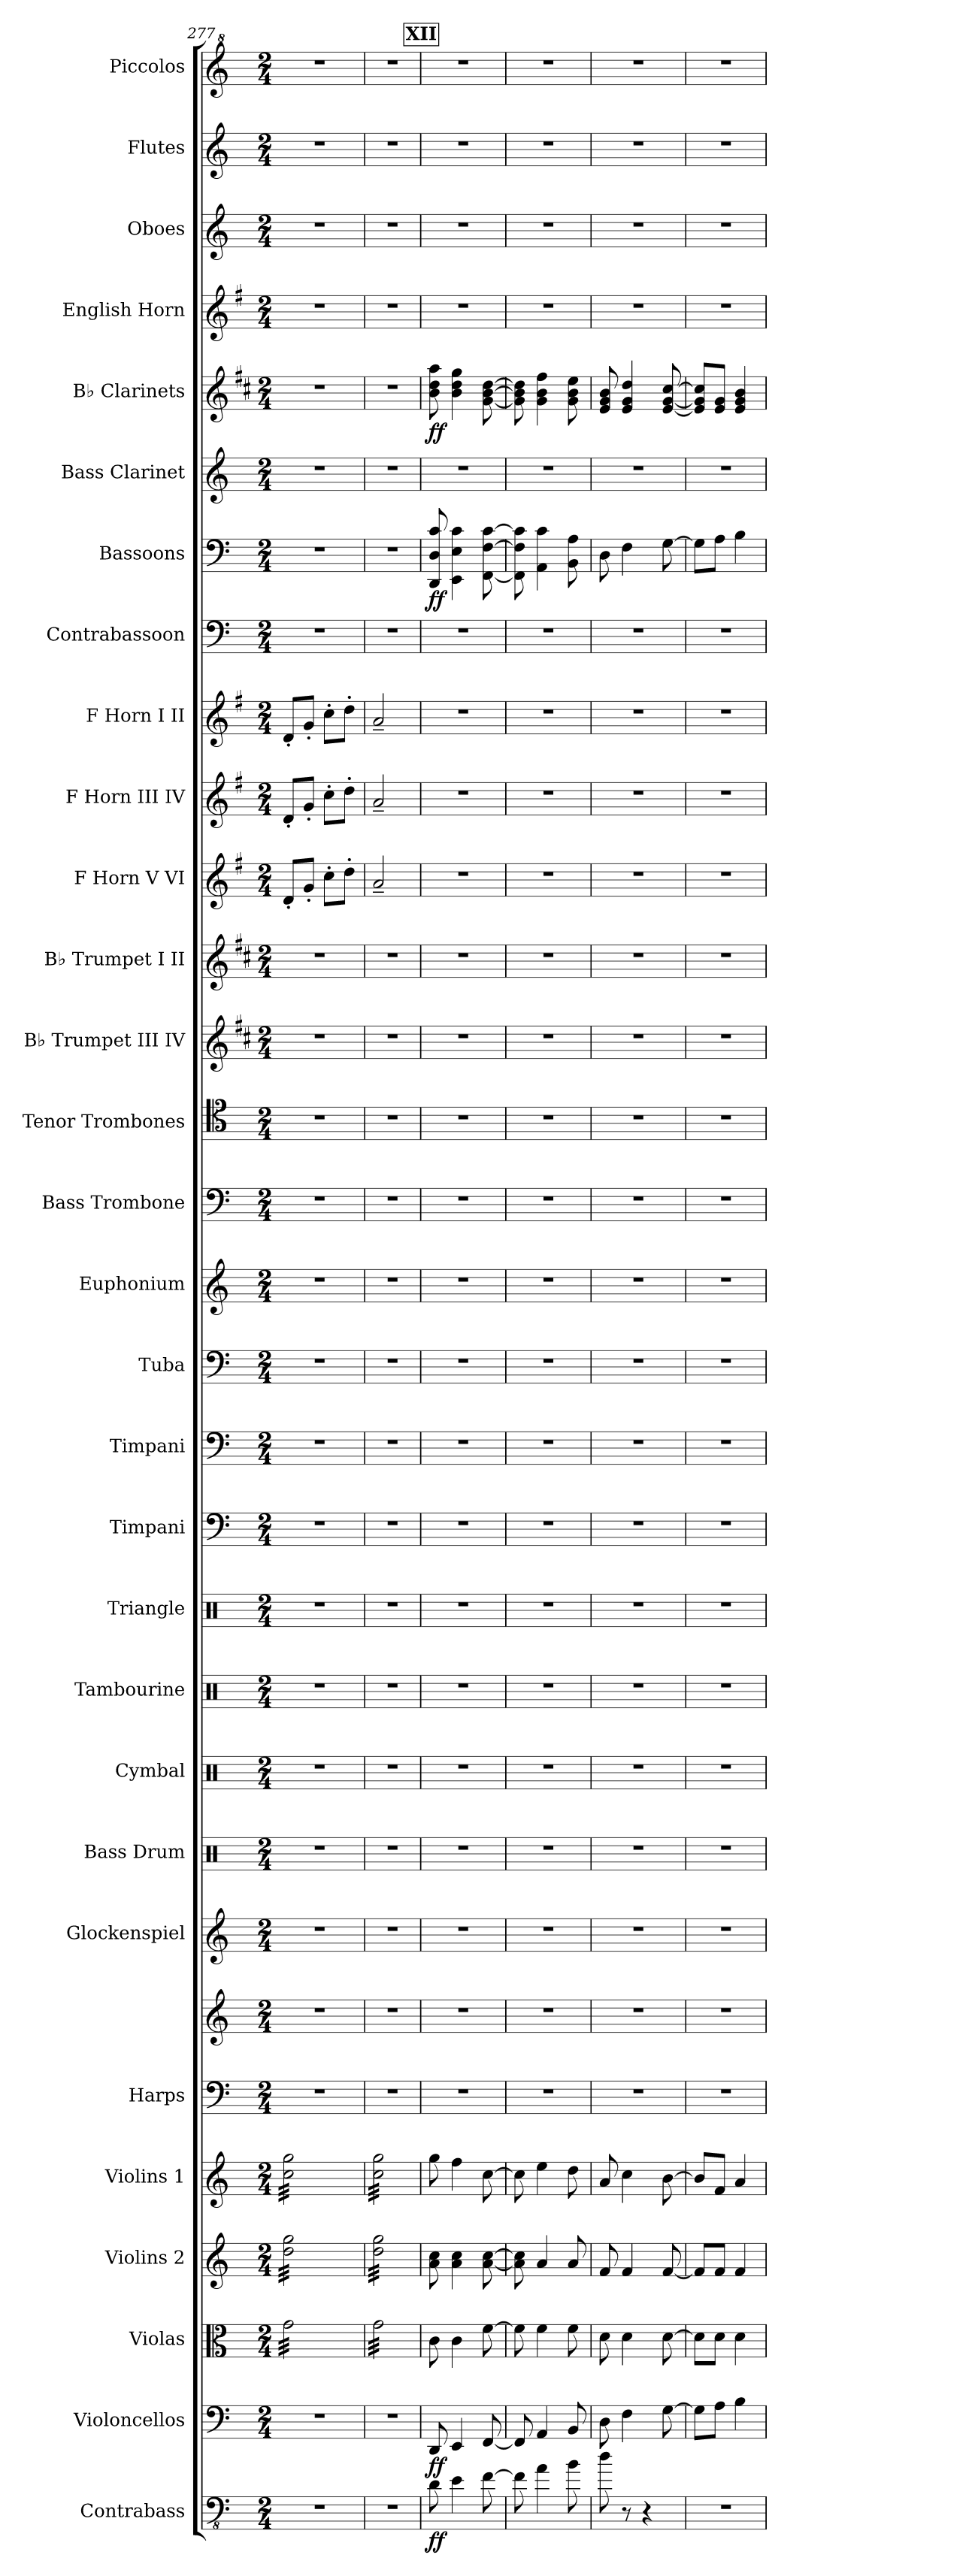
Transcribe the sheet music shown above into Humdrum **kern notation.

**kern	**dynam	**kern	**dynam	**kern	**kern	**kern	**kern	**kern	**kern	**kern	**kern	**kern	**kern	**kern	**kern	**kern	**kern	**kern	**kern	**kern	**kern	**kern	**kern	**kern	**kern	**kern	**dynam	**kern	**kern	**dynam	**kern	**kern	**kern	**kern
*part30	*part30	*part29	*part29	*part28	*part27	*part26	*part25	*part25	*part24	*part23	*part22	*part21	*part20	*part19	*part18	*part17	*part16	*part15	*part14	*part13	*part12	*part11	*part10	*part9	*part8	*part7	*part7	*part6	*part5	*part5	*part4	*part3	*part2	*part1
*staff31	*staff31	*staff30	*staff30	*staff29	*staff28	*staff27	*staff26	*staff25	*staff24	*staff23	*staff22	*staff21	*staff20	*staff19	*staff18	*staff17	*staff16	*staff15	*staff14	*staff13	*staff12	*staff11	*staff10	*staff9	*staff8	*staff7	*staff7	*staff6	*staff5	*staff5	*staff4	*staff3	*staff2	*staff1
*I"Contrabass	*	*I"Violoncellos	*	*I"Violas	*I"Violins 2	*I"Violins 1	*I"Harps	*	*I"Glockenspiel	*I"Bass Drum	*I"Cymbal	*I"Tambourine	*I"Triangle	*I"Timpani	*I"Timpani	*I"Tuba	*I"Euphonium	*I"Bass Trombone	*I"Tenor Trombones	*I"B♭ Trumpet III IV	*I"B♭ Trumpet I II	*I"F Horn V VI	*I"F Horn III IV	*I"F Horn I II	*I"Contrabassoon	*I"Bassoons	*	*I"Bass Clarinet	*I"B♭ Clarinets	*	*I"English Horn	*I"Oboes	*I"Flutes	*I"Piccolos
*I'Cb.	*	*I'Vc.	*	*I'Vla.	*I'Vln. 2	*I'Vln. 1	*I'Hrp.	*	*I'Glk.	*I'B. Dr.	*I'Cym.	*I'Tamb.	*I'Trgl.	*I'Timp.	*I'Timp.	*I'Tba.	*I'Euph.	*I'Tbn.	*I'Tbn.	*I'B♭ Tpt.	*I'B♭ Tpt.	*I'F Hn.	*I'F Hn.	*I'F Hn.	*I'Cbsn.	*I'Bsn.	*	*I'B. Cl.	*I'B♭ Cl.	*	*I'E. Hn.	*I'Ob.	*I'Fl.	*I'Picc.
*clefFv4	*	*clefF4	*	*clefC3	*clefG2	*clefG2	*clefF4	*clefG2	*clefG2	*clefX	*clefX	*clefX	*clefX	*clefF4	*clefF4	*clefF4	*clefG2	*clefF4	*clefC4	*clefG2	*clefG2	*clefG2	*clefG2	*clefG2	*clefF4	*clefF4	*	*clefG2	*clefG2	*	*clefG2	*clefG2	*clefG2	*clefG^2
*ITrd7c12	*	*	*	*	*	*	*	*	*ITrd-14c-24	*	*	*	*	*	*	*	*ITrd8c14	*	*	*ITrd1c2	*ITrd1c2	*ITrd4c7	*ITrd4c7	*ITrd4c7	*ITrd7c12	*	*	*ITrd8c14	*ITrd1c2	*	*ITrd4c7	*	*	*ITrd-7c-12
*k[]	*	*k[]	*	*k[]	*k[]	*k[]	*k[]	*k[]	*k[]	*k[]	*k[]	*k[]	*k[]	*k[]	*k[]	*k[]	*k[]	*k[]	*k[]	*k[]	*k[]	*k[]	*k[]	*k[]	*k[]	*k[]	*	*k[]	*k[]	*	*k[]	*k[]	*k[]	*k[]
*M2/4	*	*M2/4	*	*M2/4	*M2/4	*M2/4	*M2/4	*M2/4	*M2/4	*M2/4	*M2/4	*M2/4	*M2/4	*M2/4	*M2/4	*M2/4	*M2/4	*M2/4	*M2/4	*M2/4	*M2/4	*M2/4	*M2/4	*M2/4	*M2/4	*M2/4	*	*M2/4	*M2/4	*	*M2/4	*M2/4	*M2/4	*M2/4
=277	=277	=277	=277	=277	=277	=277	=277	=277	=277	=277	=277	=277	=277	=277	=277	=277	=277	=277	=277	=277	=277	=277	=277	=277	=277	=277	=277	=277	=277	=277	=277	=277	=277	=277
*	*	*	*	*tremolo	*	*	*	*	*	*	*	*	*	*	*	*	*	*	*	*	*	*	*	*	*	*	*	*	*	*	*	*	*	*
*	*	*	*	*	*tremolo	*	*	*	*	*	*	*	*	*	*	*	*	*	*	*	*	*	*	*	*	*	*	*	*	*	*	*	*	*
*	*	*	*	*	*	*tremolo	*	*	*	*	*	*	*	*	*	*	*	*	*	*	*	*	*	*	*	*	*	*	*	*	*	*	*	*
2r	.	2r	.	32g\LLL	32dd\ 32gg\LLL	32cc\ 32gg\LLL	2r	2r	2r	2r	2r	2r	2r	2r	2r	2r	2r	2r	2r	2r	2r	8G'/L	8G'/L	8G'/L	2r	2r	.	2r	2r	.	2r	2r	2r	2r
.	.	.	.	32g\	32dd\ 32gg\	32cc\ 32gg\	.	.	.	.	.	.	.	.	.	.	.	.	.	.	.	.	.	.	.	.	.	.	.	.	.	.	.	.
.	.	.	.	32g\	32dd\ 32gg\	32cc\ 32gg\	.	.	.	.	.	.	.	.	.	.	.	.	.	.	.	.	.	.	.	.	.	.	.	.	.	.	.	.
.	.	.	.	32g\	32dd\ 32gg\	32cc\ 32gg\	.	.	.	.	.	.	.	.	.	.	.	.	.	.	.	.	.	.	.	.	.	.	.	.	.	.	.	.
.	.	.	.	32g\	32dd\ 32gg\	32cc\ 32gg\	.	.	.	.	.	.	.	.	.	.	.	.	.	.	.	8c'/J	8c'/J	8c'/J	.	.	.	.	.	.	.	.	.	.
.	.	.	.	32g\	32dd\ 32gg\	32cc\ 32gg\	.	.	.	.	.	.	.	.	.	.	.	.	.	.	.	.	.	.	.	.	.	.	.	.	.	.	.	.
.	.	.	.	32g\	32dd\ 32gg\	32cc\ 32gg\	.	.	.	.	.	.	.	.	.	.	.	.	.	.	.	.	.	.	.	.	.	.	.	.	.	.	.	.
.	.	.	.	32g\	32dd\ 32gg\	32cc\ 32gg\	.	.	.	.	.	.	.	.	.	.	.	.	.	.	.	.	.	.	.	.	.	.	.	.	.	.	.	.
.	.	.	.	32g\	32dd\ 32gg\	32cc\ 32gg\	.	.	.	.	.	.	.	.	.	.	.	.	.	.	.	8f'\L	8f'\L	8f'\L	.	.	.	.	.	.	.	.	.	.
.	.	.	.	32g\	32dd\ 32gg\	32cc\ 32gg\	.	.	.	.	.	.	.	.	.	.	.	.	.	.	.	.	.	.	.	.	.	.	.	.	.	.	.	.
.	.	.	.	32g\	32dd\ 32gg\	32cc\ 32gg\	.	.	.	.	.	.	.	.	.	.	.	.	.	.	.	.	.	.	.	.	.	.	.	.	.	.	.	.
.	.	.	.	32g\	32dd\ 32gg\	32cc\ 32gg\	.	.	.	.	.	.	.	.	.	.	.	.	.	.	.	.	.	.	.	.	.	.	.	.	.	.	.	.
.	.	.	.	32g\	32dd\ 32gg\	32cc\ 32gg\	.	.	.	.	.	.	.	.	.	.	.	.	.	.	.	8g'\J	8g'\J	8g'\J	.	.	.	.	.	.	.	.	.	.
.	.	.	.	32g\	32dd\ 32gg\	32cc\ 32gg\	.	.	.	.	.	.	.	.	.	.	.	.	.	.	.	.	.	.	.	.	.	.	.	.	.	.	.	.
.	.	.	.	32g\	32dd\ 32gg\	32cc\ 32gg\	.	.	.	.	.	.	.	.	.	.	.	.	.	.	.	.	.	.	.	.	.	.	.	.	.	.	.	.
.	.	.	.	32g\JJJ	32dd\ 32gg\JJJ	32cc\ 32gg\JJJ	.	.	.	.	.	.	.	.	.	.	.	.	.	.	.	.	.	.	.	.	.	.	.	.	.	.	.	.
=278	=278	=278	=278	=278	=278	=278	=278	=278	=278	=278	=278	=278	=278	=278	=278	=278	=278	=278	=278	=278	=278	=278	=278	=278	=278	=278	=278	=278	=278	=278	=278	=278	=278	=278
2r	.	2r	.	32g\LLL	32dd\ 32gg\LLL	32cc\ 32gg\LLL	2r	2r	2r	2r	2r	2r	2r	2r	2r	2r	2r	2r	2r	2r	2r	2d~/	2d~/	2d~/	2r	2r	.	2r	2r	.	2r	2r	2r	2r
.	.	.	.	32g\	32dd\ 32gg\	32cc\ 32gg\	.	.	.	.	.	.	.	.	.	.	.	.	.	.	.	.	.	.	.	.	.	.	.	.	.	.	.	.
.	.	.	.	32g\	32dd\ 32gg\	32cc\ 32gg\	.	.	.	.	.	.	.	.	.	.	.	.	.	.	.	.	.	.	.	.	.	.	.	.	.	.	.	.
.	.	.	.	32g\	32dd\ 32gg\	32cc\ 32gg\	.	.	.	.	.	.	.	.	.	.	.	.	.	.	.	.	.	.	.	.	.	.	.	.	.	.	.	.
.	.	.	.	32g\	32dd\ 32gg\	32cc\ 32gg\	.	.	.	.	.	.	.	.	.	.	.	.	.	.	.	.	.	.	.	.	.	.	.	.	.	.	.	.
.	.	.	.	32g\	32dd\ 32gg\	32cc\ 32gg\	.	.	.	.	.	.	.	.	.	.	.	.	.	.	.	.	.	.	.	.	.	.	.	.	.	.	.	.
.	.	.	.	32g\	32dd\ 32gg\	32cc\ 32gg\	.	.	.	.	.	.	.	.	.	.	.	.	.	.	.	.	.	.	.	.	.	.	.	.	.	.	.	.
.	.	.	.	32g\	32dd\ 32gg\	32cc\ 32gg\	.	.	.	.	.	.	.	.	.	.	.	.	.	.	.	.	.	.	.	.	.	.	.	.	.	.	.	.
.	.	.	.	32g\	32dd\ 32gg\	32cc\ 32gg\	.	.	.	.	.	.	.	.	.	.	.	.	.	.	.	.	.	.	.	.	.	.	.	.	.	.	.	.
.	.	.	.	32g\	32dd\ 32gg\	32cc\ 32gg\	.	.	.	.	.	.	.	.	.	.	.	.	.	.	.	.	.	.	.	.	.	.	.	.	.	.	.	.
.	.	.	.	32g\	32dd\ 32gg\	32cc\ 32gg\	.	.	.	.	.	.	.	.	.	.	.	.	.	.	.	.	.	.	.	.	.	.	.	.	.	.	.	.
.	.	.	.	32g\	32dd\ 32gg\	32cc\ 32gg\	.	.	.	.	.	.	.	.	.	.	.	.	.	.	.	.	.	.	.	.	.	.	.	.	.	.	.	.
.	.	.	.	32g\	32dd\ 32gg\	32cc\ 32gg\	.	.	.	.	.	.	.	.	.	.	.	.	.	.	.	.	.	.	.	.	.	.	.	.	.	.	.	.
.	.	.	.	32g\	32dd\ 32gg\	32cc\ 32gg\	.	.	.	.	.	.	.	.	.	.	.	.	.	.	.	.	.	.	.	.	.	.	.	.	.	.	.	.
.	.	.	.	32g\	32dd\ 32gg\	32cc\ 32gg\	.	.	.	.	.	.	.	.	.	.	.	.	.	.	.	.	.	.	.	.	.	.	.	.	.	.	.	.
.	.	.	.	32g\JJJ	32dd\ 32gg\JJJ	32cc\ 32gg\JJJ	.	.	.	.	.	.	.	.	.	.	.	.	.	.	.	.	.	.	.	.	.	.	.	.	.	.	.	.
*	*	*	*	*	*	*Xtremolo	*	*	*	*	*	*	*	*	*	*	*	*	*	*	*	*	*	*	*	*	*	*	*	*	*	*	*	*
*	*	*	*	*	*Xtremolo	*	*	*	*	*	*	*	*	*	*	*	*	*	*	*	*	*	*	*	*	*	*	*	*	*	*	*	*	*
*	*	*	*	*Xtremolo	*	*	*	*	*	*	*	*	*	*	*	*	*	*	*	*	*	*	*	*	*	*	*	*	*	*	*	*	*	*
!!LO:REH:place=s1:a:B:fs=14:t=XII
=279	=279	=279	=279	=279	=279	=279	=279	=279	=279	=279	=279	=279	=279	=279	=279	=279	=279	=279	=279	=279	=279	=279	=279	=279	=279	=279	=279	=279	=279	=279	=279	=279	=279	=279
!	!LO:DY:b	!	!LO:DY:b	!	!	!	!	!	!	!	!	!	!	!	!	!	!	!	!	!	!	!	!	!	!	!	!LO:DY:b	!	!	!LO:DY:b	!	!	!	!
8DD\	ff	8DD/	ff	8c\	8a\ 8cc\	8gg\	2r	2r	2r	2r	2r	2r	2r	2r	2r	2r	2r	2r	2r	2r	2r	2r	2r	2r	2r	8DD/ 8D/ 8c/	ff	2r	8a\ 8cc\ 8gg\	ff	2r	2r	2r	2r
4EE\	.	4EE/	.	4c\	4a\ 4cc\	4ff\	.	.	.	.	.	.	.	.	.	.	.	.	.	.	.	.	.	.	.	4EE\ 4E\ 4c\	.	.	4a\ 4cc\ 4ff\	.	.	.	.	.
[8FF\	.	[8FF/	.	[8f\	[8a\ [8cc\	[8cc\	.	.	.	.	.	.	.	.	.	.	.	.	.	.	.	.	.	.	.	[8FF\ [8F\ [8c\	.	.	[8f\ [8a\ [8cc\	.	.	.	.	.
=280	=280	=280	=280	=280	=280	=280	=280	=280	=280	=280	=280	=280	=280	=280	=280	=280	=280	=280	=280	=280	=280	=280	=280	=280	=280	=280	=280	=280	=280	=280	=280	=280	=280	=280
8FF\]	.	8FF/]	.	8f\]	8a\] 8cc\]	8cc\]	2r	2r	2r	2r	2r	2r	2r	2r	2r	2r	2r	2r	2r	2r	2r	2r	2r	2r	2r	8FF\] 8F\] 8c\]	.	2r	8f\] 8a\] 8cc\]	.	2r	2r	2r	2r
4AA\	.	4AA/	.	4f\	4a/	4ee\	.	.	.	.	.	.	.	.	.	.	.	.	.	.	.	.	.	.	.	4AA\ 4c\	.	.	4f\ 4a\ 4ee\	.	.	.	.	.
8BB\	.	8BB/	.	8f\	8a/	8dd\	.	.	.	.	.	.	.	.	.	.	.	.	.	.	.	.	.	.	.	8BB\ 8A\	.	.	8f\ 8a\ 8dd\	.	.	.	.	.
=281	=281	=281	=281	=281	=281	=281	=281	=281	=281	=281	=281	=281	=281	=281	=281	=281	=281	=281	=281	=281	=281	=281	=281	=281	=281	=281	=281	=281	=281	=281	=281	=281	=281	=281
8D\	.	8D\	.	8d\	8f/	8a/	2r	2r	2r	2r	2r	2r	2r	2r	2r	2r	2r	2r	2r	2r	2r	2r	2r	2r	2r	8D\	.	2r	8d/ 8f/ 8a/	.	2r	2r	2r	2r
8r	.	4F\	.	4d\	4f/	4cc\	.	.	.	.	.	.	.	.	.	.	.	.	.	.	.	.	.	.	.	4F\	.	.	4d/ 4f/ 4cc/	.	.	.	.	.
4r	.	.	.	.	.	.	.	.	.	.	.	.	.	.	.	.	.	.	.	.	.	.	.	.	.	.	.	.	.	.	.	.	.	.
.	.	[8G\	.	[8d\	[8f/	[8b\	.	.	.	.	.	.	.	.	.	.	.	.	.	.	.	.	.	.	.	[8G\	.	.	[8d/ [8f/ [8b/	.	.	.	.	.
=282	=282	=282	=282	=282	=282	=282	=282	=282	=282	=282	=282	=282	=282	=282	=282	=282	=282	=282	=282	=282	=282	=282	=282	=282	=282	=282	=282	=282	=282	=282	=282	=282	=282	=282
2r	.	8G\L]	.	8d\L]	8f/L]	8b/L]	2r	2r	2r	2r	2r	2r	2r	2r	2r	2r	2r	2r	2r	2r	2r	2r	2r	2r	2r	8G\L]	.	2r	8d/] 8f/] 8b/]L	.	2r	2r	2r	2r
.	.	8A\J	.	8d\J	8f/J	8f/J	.	.	.	.	.	.	.	.	.	.	.	.	.	.	.	.	.	.	.	8A\J	.	.	8d/ 8f/J	.	.	.	.	.
.	.	4B\	.	4d\	4f/	4a/	.	.	.	.	.	.	.	.	.	.	.	.	.	.	.	.	.	.	.	4B\	.	.	4d/ 4f/ 4a/	.	.	.	.	.
=	=	=	=	=	=	=	=	=	=	=	=	=	=	=	=	=	=	=	=	=	=	=	=	=	=	=	=	=	=	=	=	=	=	=
*-	*-	*-	*-	*-	*-	*-	*-	*-	*-	*-	*-	*-	*-	*-	*-	*-	*-	*-	*-	*-	*-	*-	*-	*-	*-	*-	*-	*-	*-	*-	*-	*-	*-	*-
